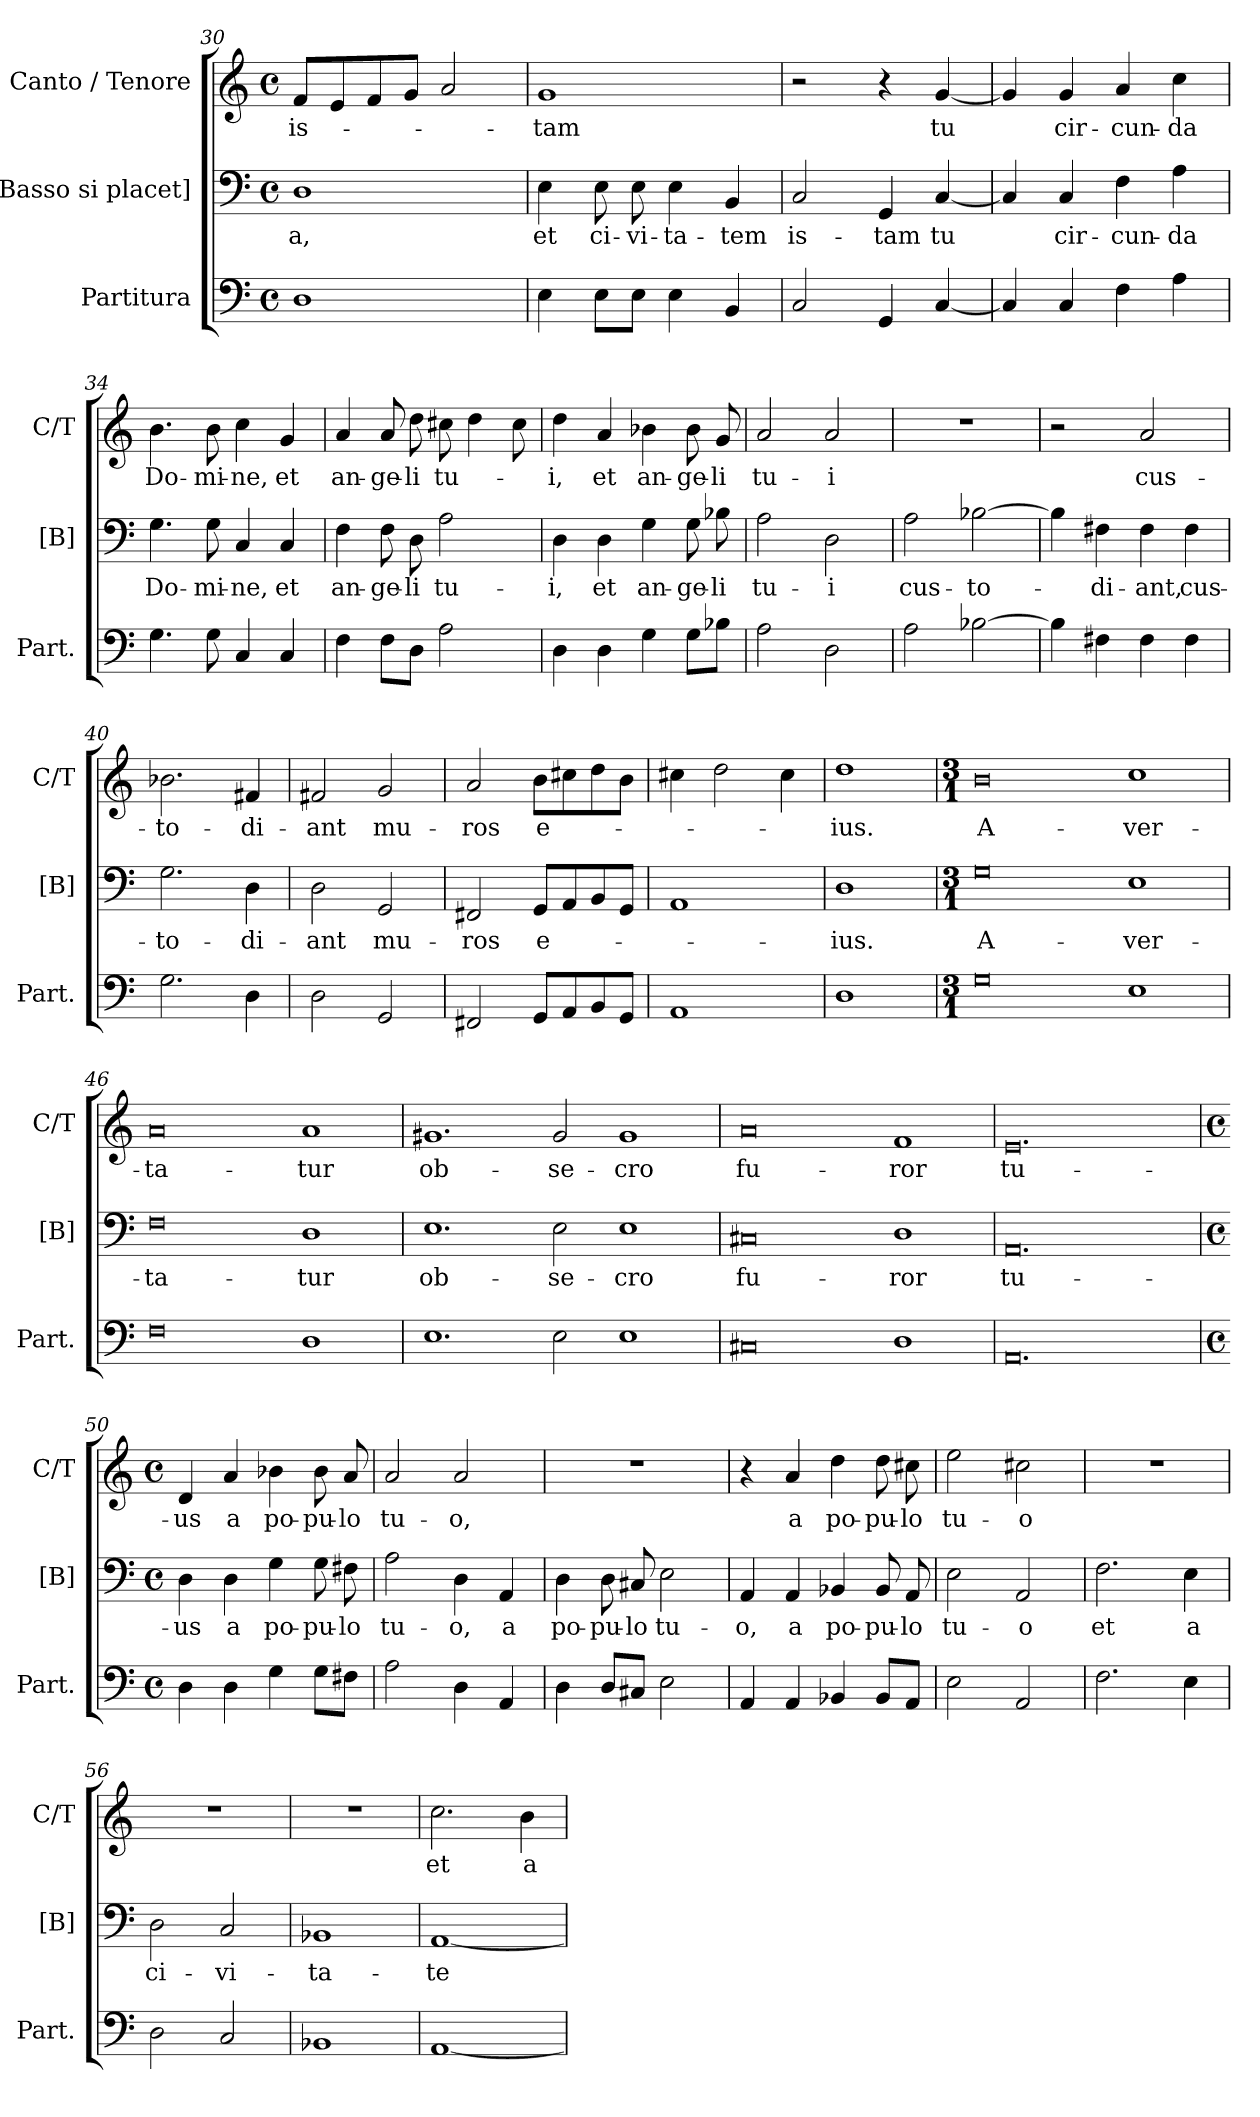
**kern	**kern	**text	**kern	**text
*part3	*part2	*part2	*part1	*part1
*staff3	*staff2	*staff2	*staff1	*staff1
*I"Partitura	*I"[Basso si placet]	*	*I"Canto / Tenore	*
*I'Part.	*I'[B]	*	*I'C/T	*
*clefF4	*clefF4	*	*clefG2	*
*k[]	*k[]	*	*k[]	*
*M4/4	*M4/4	*	*M4/4	*
*met(c)	*met(c)	*	*met(c)	*
=30	=30	=30	=30	=30
1D	1D	-a,	8f/L	is-
.	.	.	8e/	.
.	.	.	8f/	.
.	.	.	8g/J	.
.	.	.	2a/	.
=31	=31	=31	=31	=31
4E\	4E\	et	1g	-tam
8E\L	8E\	ci-	.	.
8E\J	8E\	-vi-	.	.
4E\	4E\	-ta-	.	.
4BB>/	4BB/	-tem	.	.
=32	=32	=32	=32	=32
2C/	2C/	is-	2r	.
4GG/	4GG/	-tam	4r	.
[4C/	[4C/	tu	[4g/	tu
=33	=33	=33	=33	=33
4C/]	4C/]	.	4g/]	.
4C/	4C/	cir-	4g/	cir-
4F\	4F\	-cun-	4a/	-cun-
4A\	4A\	-da	4cc\	-da
=34	=34	=34	=34	=34
4.G\	4.G\	Do-	4.b\	Do-
8G\	8G\	-mi-	8b\	-mi-
4C/	4C/	-ne,	4cc\	-ne,
4C/	4C/	et	4g/	et
=35	=35	=35	=35	=35
4F\	4F\	an-	4a/	an-
8F\L	8F\	-ge-	8a/	-ge-
8D\J	8D\	-li	8dd\	-li
2A\	2A\	tu-	8cc#X\	tu-
.	.	.	4dd\	.
.	.	.	8cc#\	.
=36	=36	=36	=36	=36
4D\	4D\	-i,	4dd\	-i,
4D\	4D\	et	4a/	et
4G\	4G\	an-	4b-X\	an-
8G\L	8G\	-ge-	8b-\	-ge-
8B-X\J	8B-X\	-li	8g/	-li
=37	=37	=37	=37	=37
2A\	2A\	tu-	2a/	tu-
2D\	2D\	-i	2a/	-i
=38	=38	=38	=38	=38
2A\	2A\	cus-	1r	.
[2B-X\	[2B-X\	-to-	.	.
=39	=39	=39	=39	=39
4B-\]	4B-\]	.	2r	.
4F#X\	4F#X\	-di-	.	.
4F#\	4F#\	-ant,	2a/	cus-
4F#\	4F#\	cus-	.	.
=40	=40	=40	=40	=40
2.G\	2.G\	-to-	2.b-X\	-to-
4D\	4D\	-di-	4f#X/	-di-
=41	=41	=41	=41	=41
2D\	2D\	-ant	2f#X/	-ant
2GG/	2GG/	mu-	2g/	mu-
=42	=42	=42	=42	=42
2FF#X/	2FF#X/	-ros	2a/	-ros
8GG/L	8GG/L	e-	8b\L	e-
8AA/	8AA/	.	8cc#X\	.
8BB/	8BB/	.	8dd\	.
8GG/J	8GG/J	.	8b\J	.
=43	=43	=43	=43	=43
1AA	1AA	.	4cc#X\	.
.	.	.	2dd\	.
.	.	.	4cc#\	.
=44	=44	=44	=44	=44
1D	1D	-ius.	1dd	-ius.
=45	=45	=45	=45	=45
*M3/1	*M3/1	*	*M3/1	*
*	*	*	*MM480	*
0G	0G	A-	0b	A-
1E>	1E	-ver-	1cc	-ver-
=46	=46	=46	=46	=46
0F	0F	-ta-	0a	-ta-
1D	1D	-tur	1a	-tur
=47	=47	=47	=47	=47
1.E	1.E	ob-	1.g#X	ob-
2E\	2E\	-se-	2g#/	-se-
1E	1E	-cro	1g#	-cro
=48	=48	=48	=48	=48
0C#X>	0C#X	fu-	0a	fu-
1D	1D	-ror	1f	-ror
=49	=49	=49	=49	=49
0.AA	0.AA	tu-	0.e	tu-
=50	=50	=50	=50	=50
*M4/4	*M4/4	*	*M4/4	*
*met(c)	*met(c)	*	*met(c)	*
*	*	*	*MM120	*
4D\	4D\	-us	4d/	-us
4D\	4D\	a	4a/	a
4G\	4G\	po-	4b-X\	po-
8G\L	8G\	-pu-	8b-\	-pu-
8F#X\J	8F#X\	-lo	8a/	-lo
=51	=51	=51	=51	=51
2A\	2A\	tu-	2a/	tu-
4D\	4D\	-o,	2a/	-o,
4AA/	4AA/	a	.	.
=52	=52	=52	=52	=52
4D\	4D\	po-	1r	.
8D/L	8D\	-pu-	.	.
8C#X/J	8C#X/	-lo	.	.
2E\	2E\	tu-	.	.
=53	=53	=53	=53	=53
4AA/	4AA/	-o,	4r	.
4AA/	4AA/	a	4a/	a
4BB-X/	4BB-X/	po-	4dd\	po-
8BB-/L	8BB-/	-pu-	8dd\	-pu-
8AA/J	8AA/	-lo	8cc#X\	-lo
=54	=54	=54	=54	=54
2E\	2E\	tu-	2ee\	tu-
2AA/	2AA/	-o	2cc#X\	-o
=55	=55	=55	=55	=55
2.F\	2.F\	et	1r	.
4E\	4E\	a	.	.
=56	=56	=56	=56	=56
2D\	2D\	ci-	1r	.
2C/	2C/	-vi-	.	.
=57	=57	=57	=57	=57
1BB-X	1BB-X	-ta-	1r	.
=58	=58	=58	=58	=58
[1AA	[1AA	-te	2.cc\	et
.	.	.	4b\	a
=	=	=	=	=
*-	*-	*-	*-	*-
